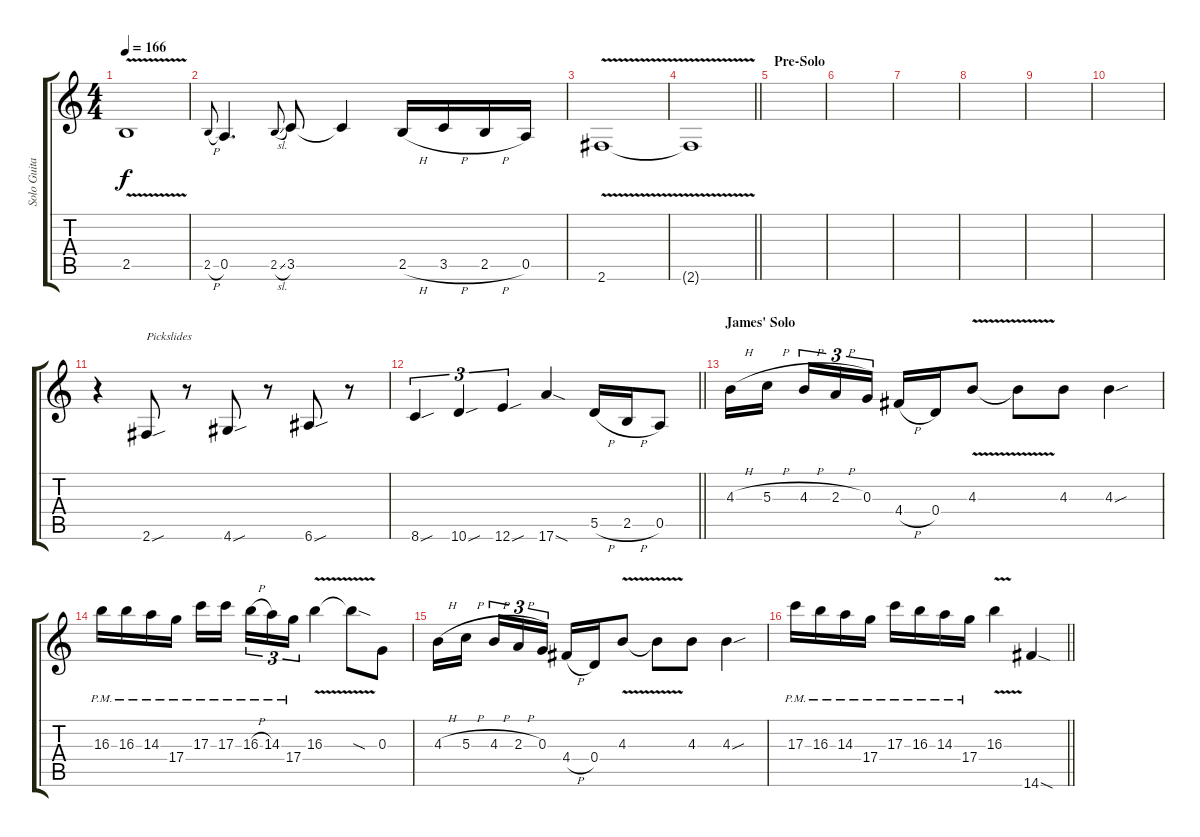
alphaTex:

\track ("Solo Guitar" "Solo Guita") {instrument overdrivenguitar}
\staff {score tabs}
\tuning (E4 B3 G3 D3 A2 E2) {hide}
\ts (4 4)
\tempo 166
\clef g2
\ks c
2.5{v}.1{dy f} |
2.5{h}.8{gr onbeat} 0.5.4{d} 2.5{sl}.8{gr onbeat} 3.5.8 3.5{t}.4 2.5{h}.16 3.5{h}.16 2.5{h}.16 0.5.16 |
2.6{v}.1 |
\barLineRight lightlight
2.6{t}.1 |
\section ("" "Pre-Solo")
|
|
|
|
|
|
r.4{instrument distortionguitar} 2.6{sou}.8{txt "Pickslides"} r.8 4.6{sou}.8 r.8 6.6{sou}.8 r.8 |
\barLineRight lightlight
8.6{sou}.4{tu (3 2)} 10.6{sou}.4{tu (3 2)} 12.6{sou}.4{tu (3 2)} 17.6{sod}.4 5.5{h}.16 2.5{h}.16 0.5.8 |
\section ("" "James' Solo")
4.3{h}.16 5.3{h}.16{beam splitsecondary} 4.3{h}.16{tu (3 2)} 2.3{h}.16{tu (3 2)} 0.3.16{tu (3 2)} 4.4{h}.16 0.4.16 4.3{v}.8 4.3{t}.8 4.3.8 4.3{sou}.4 |
16.3{pm}.16 16.3{pm}.16 14.3{pm}.16 17.4{pm}.16 17.3{pm}.16 17.3{pm}.16{beam splitsecondary} 16.3{h pm}.16{tu (3 2)} 14.3{pm}.16{tu (3 2)} 17.4{pm}.16{tu (3 2)} 16.3{v}.4 16.3{v sod t}.8 0.3.8 |
4.3{h}.16 5.3{h}.16{beam splitsecondary} 4.3{h}.16{tu (3 2)} 2.3{h}.16{tu (3 2)} 0.3.16{tu (3 2)} 4.4{h}.16 0.4.16 4.3{v}.8 4.3{t}.8 4.3.8 4.3{sou}.4 |
\barLineRight lightlight
17.3{pm}.16 16.3{pm}.16 14.3{pm}.16 17.4{pm}.16 17.3{pm}.16 16.3{pm}.16 14.3{pm}.16 17.4{pm}.16 16.3{v}.4 14.6{sod}.4
